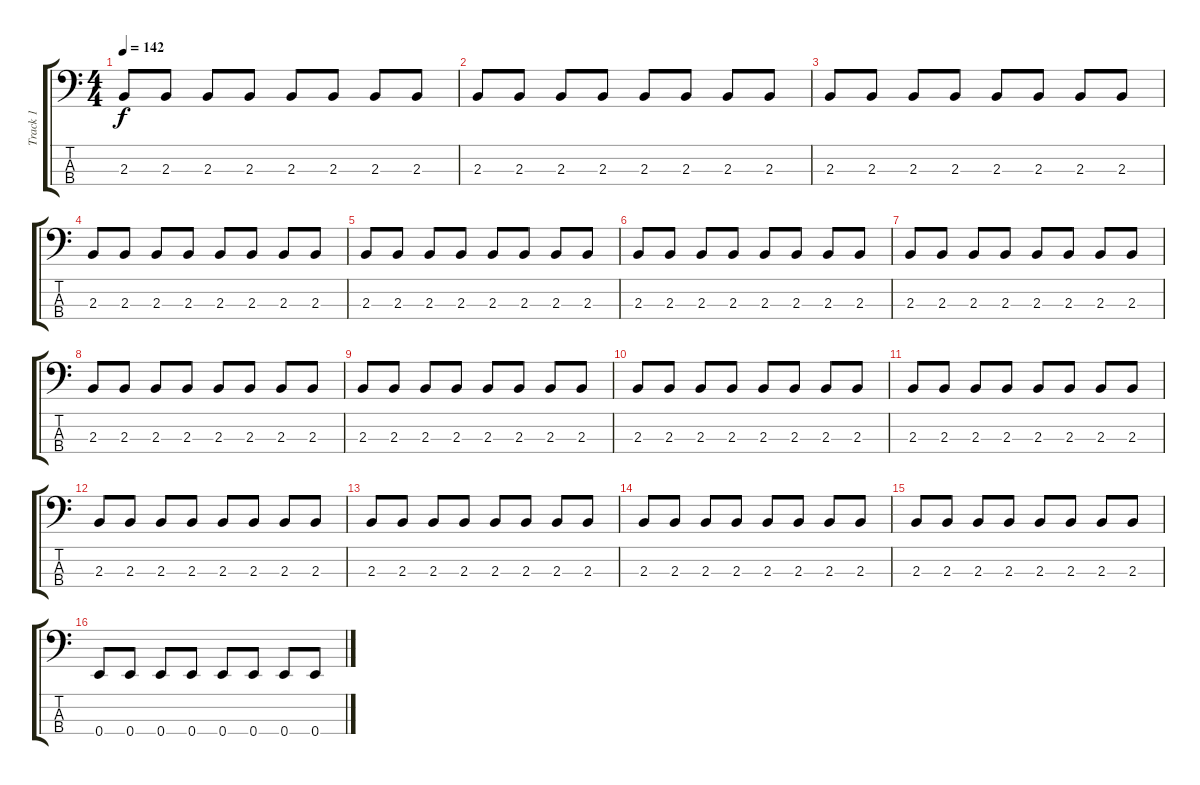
\track ("Track 1" "Track 1") {instrument electricbasspick}
\staff {score tabs}
\tuning (G2 D2 A1 E1) {hide}
\ts (4 4)
\tempo 142
\clef f4
\ks c
2.3.8{dy f} 2.3.8 2.3.8 2.3.8 2.3.8 2.3.8 2.3.8 2.3.8 |
2.3.8 2.3.8 2.3.8 2.3.8 2.3.8 2.3.8 2.3.8 2.3.8 |
2.3.8 2.3.8 2.3.8 2.3.8 2.3.8 2.3.8 2.3.8 2.3.8 |
2.3.8 2.3.8 2.3.8 2.3.8 2.3.8 2.3.8 2.3.8 2.3.8 |
2.3.8 2.3.8 2.3.8 2.3.8 2.3.8 2.3.8 2.3.8 2.3.8 |
2.3.8 2.3.8 2.3.8 2.3.8 2.3.8 2.3.8 2.3.8 2.3.8 |
2.3.8 2.3.8 2.3.8 2.3.8 2.3.8 2.3.8 2.3.8 2.3.8 |
2.3.8 2.3.8 2.3.8 2.3.8 2.3.8 2.3.8 2.3.8 2.3.8 |
2.3.8 2.3.8 2.3.8 2.3.8 2.3.8 2.3.8 2.3.8 2.3.8 |
2.3.8 2.3.8 2.3.8 2.3.8 2.3.8 2.3.8 2.3.8 2.3.8 |
2.3.8 2.3.8 2.3.8 2.3.8 2.3.8 2.3.8 2.3.8 2.3.8 |
2.3.8 2.3.8 2.3.8 2.3.8 2.3.8 2.3.8 2.3.8 2.3.8 |
2.3.8 2.3.8 2.3.8 2.3.8 2.3.8 2.3.8 2.3.8 2.3.8 |
2.3.8 2.3.8 2.3.8 2.3.8 2.3.8 2.3.8 2.3.8 2.3.8 |
2.3.8 2.3.8 2.3.8 2.3.8 2.3.8 2.3.8 2.3.8 2.3.8 |
0.4.8 0.4.8 0.4.8 0.4.8 0.4.8 0.4.8 0.4.8 0.4.8
